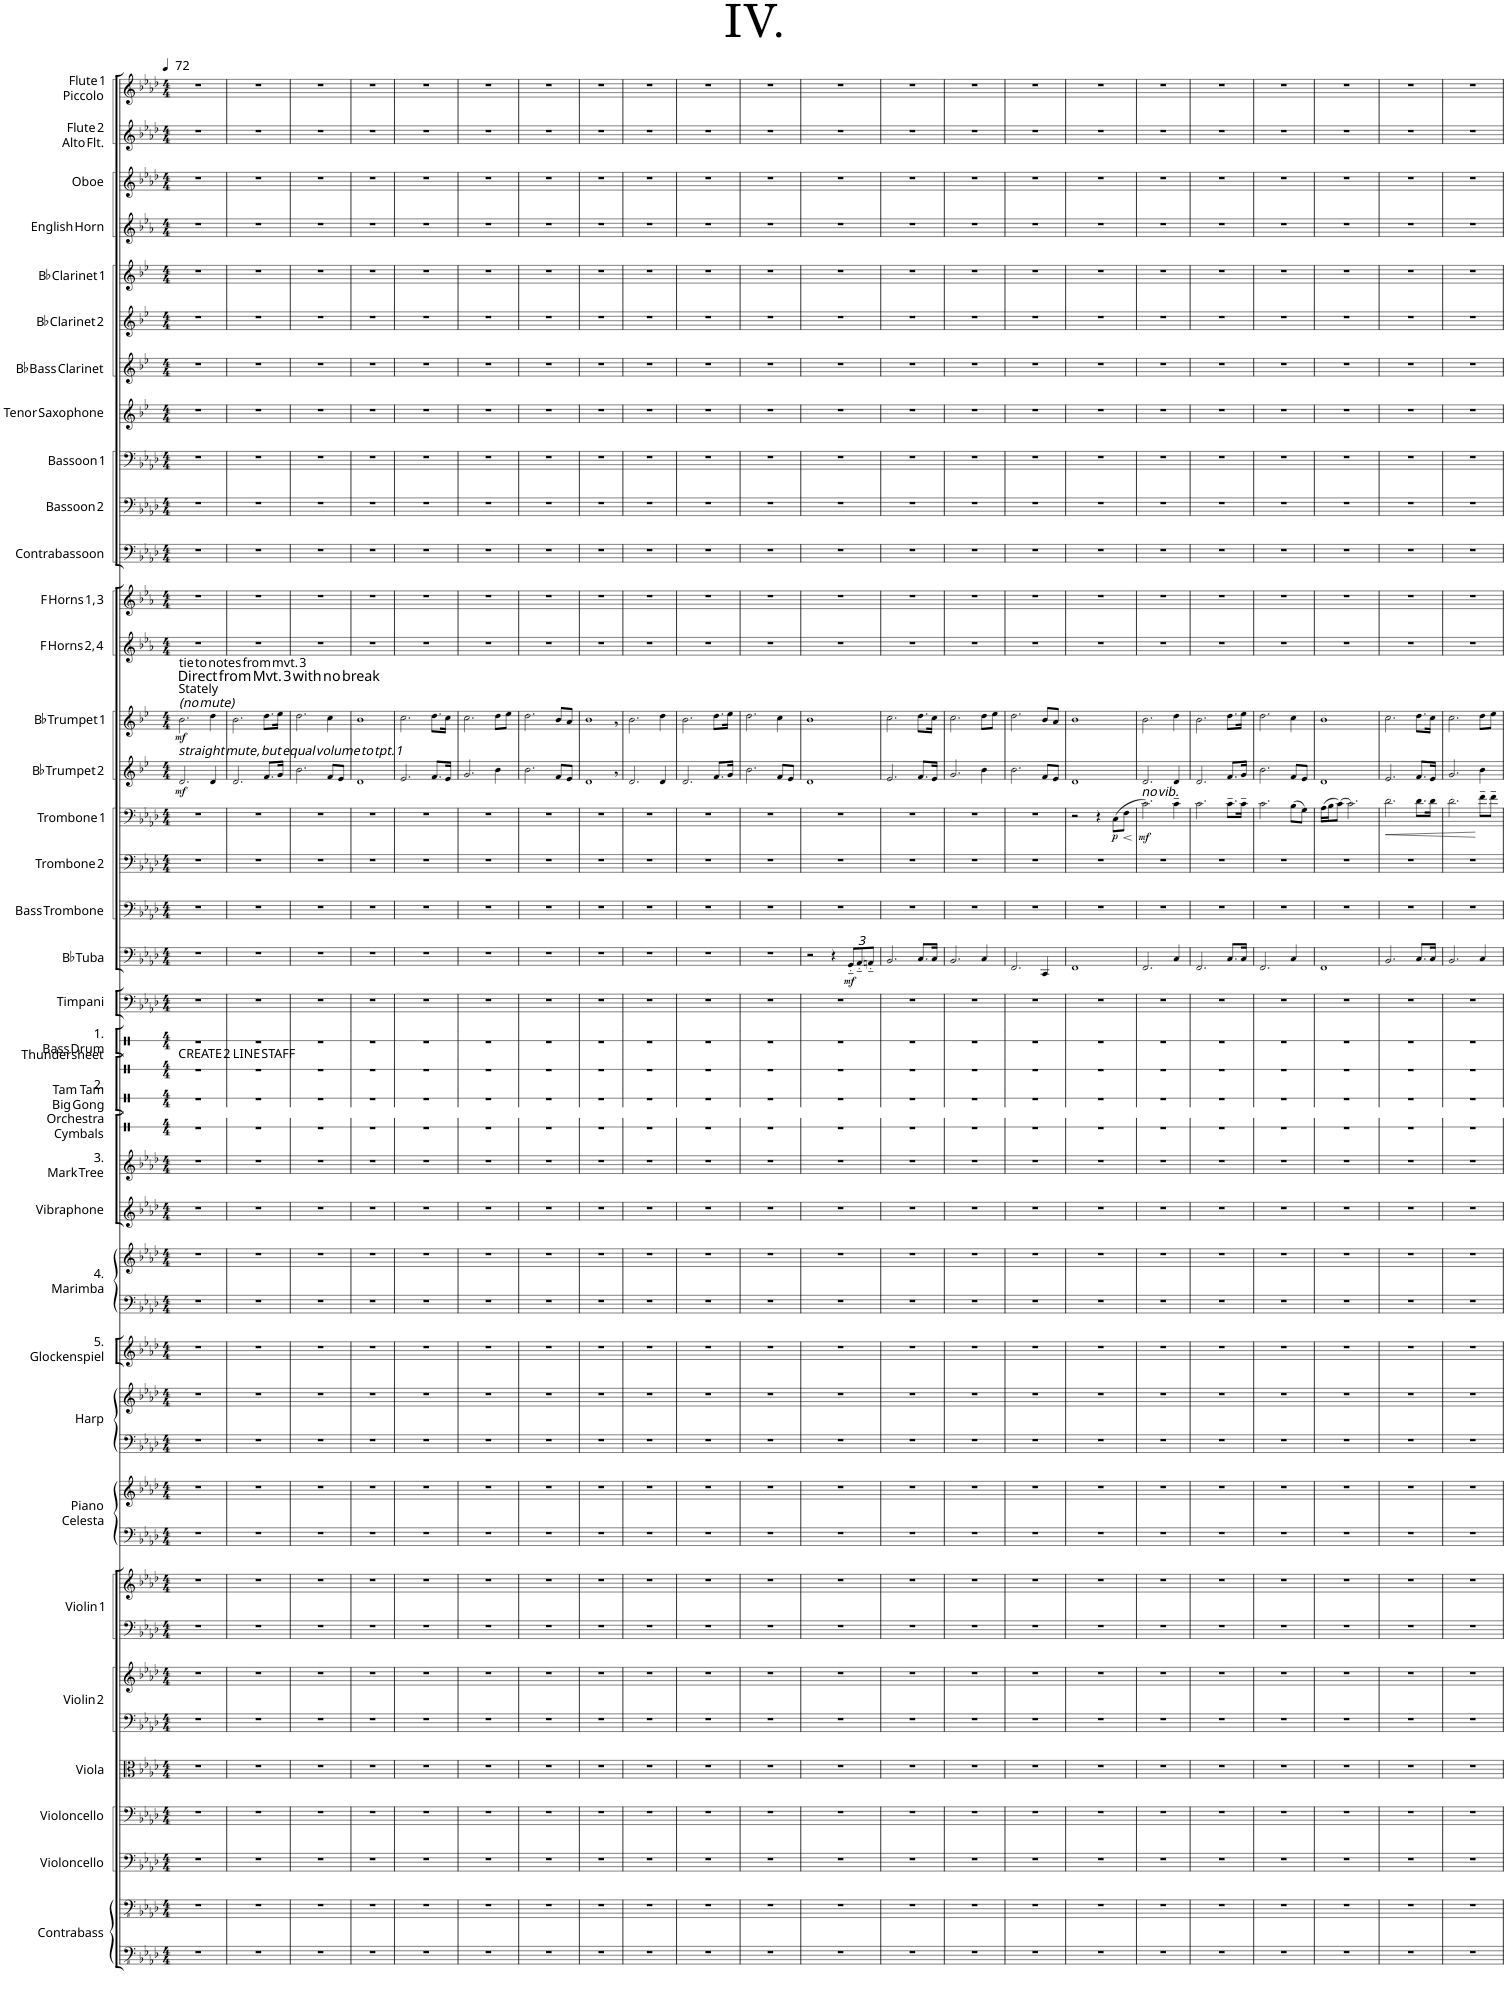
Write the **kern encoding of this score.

**kern	**kern	**kern	**kern	**kern	**kern	**kern	**kern	**kern	**kern	**kern	**kern	**kern	**kern	**kern	**kern	**kern	**kern	**kern	**kern	**kern	**kern	**kern	**kern	**dynam	**kern	**kern	**kern	**dynam	**kern	**dynam	**kern	**dynam	**kern	**kern	**kern	**kern	**kern	**kern	**kern	**kern	**kern	**kern	**kern	**kern	**kern
*part36	*part36	*part35	*part34	*part33	*part32	*part32	*part31	*part31	*part30	*part30	*part29	*part29	*part28	*part27	*part27	*part26	*part25	*part24	*part23	*part22	*part21	*part20	*part19	*part19	*part18	*part17	*part16	*part16	*part15	*part15	*part14	*part14	*part13	*part12	*part11	*part10	*part9	*part8	*part7	*part6	*part5	*part4	*part3	*part2	*part1
*staff42	*staff41	*staff40	*staff39	*staff38	*staff37	*staff36	*staff35	*staff34	*staff33	*staff32	*staff31	*staff30	*staff29	*staff28	*staff27	*staff26	*staff25	*staff24	*staff23	*staff22	*staff21	*staff20	*staff19	*staff19	*staff18	*staff17	*staff16	*staff16	*staff15	*staff15	*staff14	*staff14	*staff13	*staff12	*staff11	*staff10	*staff9	*staff8	*staff7	*staff6	*staff5	*staff4	*staff3	*staff2	*staff1
*I"Contrabass	*	*I"Violoncello	*I"Violoncello	*I"Viola	*I"Violin 2	*	*I"Violin 1	*	*I"Piano Celesta	*	*I"Harp	*	*I"5. Glockenspiel	*I"4. Marimba	*	*I"Vibraphone	*I"3. Mark Tree	*I"Orchestra Cymbals	*I"Tam-Tam Big Gong	*I"Thundersheet  2.	*I"1. Bass Drum	*I"Timpani	*I"Bb Tuba	*	*I"Bass Trombone	*I"Trombone 2	*I"Trombone 1	*	*I"Bb Trumpet 2	*	*I"Bb Trumpet 1	*	*I"F Horns 2, 4	*I"F Horns 1, 3	*I"Contrabassoon	*I"Bassoon 2	*I"Bassoon 1	*I"Tenor Saxophone	*I"Bb Bass Clarinet	*I"Bb Clarinet 2	*I"Bb Clarinet 1	*I"English Horn	*I"Oboe	*I"Flute 2 Alto Flt.	*I"Flute 1 Piccolo
*I'Cb.	*	*I'Vc.	*I'Vc.	*I'Vla.	*I'Vln. 2	*	*I'Vln. 1	*	*I'Pno. Csta.	*	*I'Hrp.	*	*I'5. Glk.	*I'4. Mrm.	*	*I'Vib.	*I'3. M. Tree	*I'Orch.  Cym.	*I'Tam Gong	*I'Thu.  2.	*I'1. B.D.	*I'Timp.	*I'Bb Tu.	*	*I'B. Trb.	*I'Trb. 2	*I'Trb. 1	*	*I'Bb Tpt. 2	*	*I'Bb Tpt. 1	*	*I'F Hns. 2, 4	*I'F Hns. 1, 3	*I'Cbsn.	*I'Bsn. 2	*I'Bsn. 1	*I'T. Sax.	*I'Bb B. Cl.	*I'Bb Cl. 2	*I'Bb Cl. 1	*I'E. Hn.	*I'Ob.	*I'Fl. 2 AFlt	*I'Fl. 1 Picc.
*	*	*	*	*	*	*	*	*	*	*	*	*	*	*	*	*	*	*stria1	*stria1	*stria1	*stria1	*	*	*	*	*	*	*	*	*	*	*	*	*	*	*	*	*	*	*	*	*	*	*	*
*clefFv4	*clefFv4	*clefF4	*clefF4	*clefC3	*clefF4	*clefG2	*clefF4	*clefG2	*clefF4	*clefG2	*clefF4	*clefG2	*clefG2	*clefF4	*clefG2	*clefG2	*clefG2	*clefX	*clefX	*clefX	*clefX	*clefF4	*clefF4	*	*clefF4	*clefF4	*clefF4	*	*clefG2	*	*clefG2	*	*clefG2	*clefG2	*clefF4	*clefF4	*clefF4	*clefG2	*clefG2	*clefG2	*clefG2	*clefG2	*clefG2	*clefG2	*clefG2
*	*	*	*	*	*	*	*	*	*	*	*	*	*Trd-14c-24	*	*	*	*	*	*	*	*	*	*	*	*	*	*	*	*Trd1c2	*	*Trd1c2	*	*Trd4c7	*Trd4c7	*Trd7c12	*	*	*Trd8c14	*Trd8c14	*Trd1c2	*Trd1c2	*Trd4c7	*	*	*
*k[b-e-a-d-]	*k[b-e-a-d-]	*k[b-e-a-d-]	*k[b-e-a-d-]	*k[b-e-a-d-]	*k[b-e-a-d-]	*k[b-e-a-d-]	*k[b-e-a-d-]	*k[b-e-a-d-]	*k[b-e-a-d-]	*k[b-e-a-d-]	*k[b-e-a-d-]	*k[b-e-a-d-]	*k[b-e-a-d-]	*k[b-e-a-d-]	*k[b-e-a-d-]	*k[b-e-a-d-]	*k[b-e-a-d-]	*k[]	*k[]	*k[]	*k[]	*k[b-e-a-d-]	*k[b-e-a-d-]	*	*k[b-e-a-d-]	*k[b-e-a-d-]	*k[b-e-a-d-]	*	*k[b-e-]	*	*k[b-e-]	*	*k[b-e-a-]	*k[b-e-a-]	*k[b-e-a-d-]	*k[b-e-a-d-]	*k[b-e-a-d-]	*k[b-e-]	*k[b-e-]	*k[b-e-]	*k[b-e-]	*k[b-e-a-]	*k[b-e-a-d-]	*k[b-e-a-d-]	*k[b-e-a-d-]
*M4/4	*M4/4	*M4/4	*M4/4	*M4/4	*M4/4	*M4/4	*M4/4	*M4/4	*M4/4	*M4/4	*M4/4	*M4/4	*M4/4	*M4/4	*M4/4	*M4/4	*M4/4	*M4/4	*M4/4	*M4/4	*M4/4	*M4/4	*M4/4	*	*M4/4	*M4/4	*M4/4	*	*M4/4	*	*M4/4	*	*M4/4	*M4/4	*M4/4	*M4/4	*M4/4	*M4/4	*M4/4	*M4/4	*M4/4	*M4/4	*M4/4	*M4/4	*M4/4
*MM72	*MM72	*MM72	*MM72	*MM72	*MM72	*MM72	*MM72	*MM72	*MM72	*MM72	*MM72	*MM72	*MM72	*MM72	*MM72	*MM72	*MM72	*MM72	*MM72	*MM72	*MM72	*MM72	*MM72	*	*MM72	*MM72	*MM72	*	*MM72	*	*MM72	*	*MM72	*MM72	*MM72	*MM72	*MM72	*MM72	*MM72	*MM72	*MM72	*MM72	*MM72	*MM72	*MM72
=1	=1	=1	=1	=1	=1	=1	=1	=1	=1	=1	=1	=1	=1	=1	=1	=1	=1	=1	=1	=1	=1	=1	=1	=1	=1	=1	=1	=1	=1	=1	=1	=1	=1	=1	=1	=1	=1	=1	=1	=1	=1	=1	=1	=1	=1
!	!	!	!	!	!	!	!	!	!	!	!	!	!	!	!	!	!	!	!	!	!	!	!	!	!	!	!	!	!	!	!LO:TX:a:i:t=(no mute)	!	!	!	!	!	!	!	!	!	!	!	!	!	!
!	!	!	!	!	!	!	!	!	!	!	!	!	!	!	!	!	!	!	!	!	!	!	!	!	!	!	!	!	!	!	!LO:TX:a:t=Stately	!	!	!	!	!	!	!	!	!	!	!	!	!	!
!	!	!	!	!	!	!	!	!	!	!	!	!	!	!	!	!	!	!	!	!	!	!	!	!	!	!	!	!	!	!	!LO:TX:a:t=Direct from Mvt. 3 with no break	!	!	!	!	!	!	!	!	!	!	!	!	!	!
!	!	!	!	!	!	!	!	!	!	!	!	!	!	!	!	!	!	!	!	!	!	!	!	!	!	!	!	!	!	!	!LO:TX:a:t=tie to notes from mvt. 3	!	!	!	!	!	!	!	!	!	!	!	!	!	!
!	!	!	!	!	!	!	!	!	!	!	!	!	!	!	!	!	!	!	!	!	!	!	!	!	!	!	!	!	!LO:TX:a:i:t=straight mute, but equal volume to tpt. 1	!	!	!	!	!	!	!	!	!	!	!	!	!	!	!	!
!	!	!	!	!	!	!	!	!	!	!	!	!	!	!	!	!	!	!	!	!LO:TX:a:B:t=CREATE 2-LINE STAFF	!	!	!	!	!	!	!	!	!	!	!	!	!	!	!	!	!	!	!	!	!	!	!	!	!
!	!	!	!	!	!	!	!	!	!	!	!	!	!	!	!	!	!	!	!	!	!	!	!	!	!	!	!	!	!	!LO:DY:b	!	!LO:DY:b	!	!	!	!	!	!	!	!	!	!	!	!	!
1r	1r	1r	1r	1r	1r	1r	1r	1r	1r	1r	1r	1r	1r	1r	1r	1r	1r	1r	1r	1r	1r	1r	1r	.	1r	1r	1r	.	2.d/	mf	2.b-\	mf	1r	1r	1r	1r	1r	1r	1r	1r	1r	1r	1r	1r	1r
.	.	.	.	.	.	.	.	.	.	.	.	.	.	.	.	.	.	.	.	.	.	.	.	.	.	.	.	.	4d/	.	4dd\	.	.	.	.	.	.	.	.	.	.	.	.	.	.
=2	=2	=2	=2	=2	=2	=2	=2	=2	=2	=2	=2	=2	=2	=2	=2	=2	=2	=2	=2	=2	=2	=2	=2	=2	=2	=2	=2	=2	=2	=2	=2	=2	=2	=2	=2	=2	=2	=2	=2	=2	=2	=2	=2	=2	=2
1r	1r	1r	1r	1r	1r	1r	1r	1r	1r	1r	1r	1r	1r	1r	1r	1r	1r	1r	1r	1r	1r	1r	1r	.	1r	1r	1r	.	2.d/	.	2.b-\	.	1r	1r	1r	1r	1r	1r	1r	1r	1r	1r	1r	1r	1r
.	.	.	.	.	.	.	.	.	.	.	.	.	.	.	.	.	.	.	.	.	.	.	.	.	.	.	.	.	8.f/L	.	8.dd\L	.	.	.	.	.	.	.	.	.	.	.	.	.	.
.	.	.	.	.	.	.	.	.	.	.	.	.	.	.	.	.	.	.	.	.	.	.	.	.	.	.	.	.	16g/Jk	.	16ee-\Jk	.	.	.	.	.	.	.	.	.	.	.	.	.	.
=3	=3	=3	=3	=3	=3	=3	=3	=3	=3	=3	=3	=3	=3	=3	=3	=3	=3	=3	=3	=3	=3	=3	=3	=3	=3	=3	=3	=3	=3	=3	=3	=3	=3	=3	=3	=3	=3	=3	=3	=3	=3	=3	=3	=3	=3
1r	1r	1r	1r	1r	1r	1r	1r	1r	1r	1r	1r	1r	1r	1r	1r	1r	1r	1r	1r	1r	1r	1r	1r	.	1r	1r	1r	.	2.b-\	.	2.dd\	.	1r	1r	1r	1r	1r	1r	1r	1r	1r	1r	1r	1r	1r
.	.	.	.	.	.	.	.	.	.	.	.	.	.	.	.	.	.	.	.	.	.	.	.	.	.	.	.	.	8f/L	.	4cc\	.	.	.	.	.	.	.	.	.	.	.	.	.	.
.	.	.	.	.	.	.	.	.	.	.	.	.	.	.	.	.	.	.	.	.	.	.	.	.	.	.	.	.	8e-/J	.	.	.	.	.	.	.	.	.	.	.	.	.	.	.	.
=4	=4	=4	=4	=4	=4	=4	=4	=4	=4	=4	=4	=4	=4	=4	=4	=4	=4	=4	=4	=4	=4	=4	=4	=4	=4	=4	=4	=4	=4	=4	=4	=4	=4	=4	=4	=4	=4	=4	=4	=4	=4	=4	=4	=4	=4
1r	1r	1r	1r	1r	1r	1r	1r	1r	1r	1r	1r	1r	1r	1r	1r	1r	1r	1r	1r	1r	1r	1r	1r	.	1r	1r	1r	.	1d	.	1b-	.	1r	1r	1r	1r	1r	1r	1r	1r	1r	1r	1r	1r	1r
=5	=5	=5	=5	=5	=5	=5	=5	=5	=5	=5	=5	=5	=5	=5	=5	=5	=5	=5	=5	=5	=5	=5	=5	=5	=5	=5	=5	=5	=5	=5	=5	=5	=5	=5	=5	=5	=5	=5	=5	=5	=5	=5	=5	=5	=5
1r	1r	1r	1r	1r	1r	1r	1r	1r	1r	1r	1r	1r	1r	1r	1r	1r	1r	1r	1r	1r	1r	1r	1r	.	1r	1r	1r	.	2.e-/	.	2.cc\	.	1r	1r	1r	1r	1r	1r	1r	1r	1r	1r	1r	1r	1r
.	.	.	.	.	.	.	.	.	.	.	.	.	.	.	.	.	.	.	.	.	.	.	.	.	.	.	.	.	8.f/L	.	8.dd\L	.	.	.	.	.	.	.	.	.	.	.	.	.	.
.	.	.	.	.	.	.	.	.	.	.	.	.	.	.	.	.	.	.	.	.	.	.	.	.	.	.	.	.	16e-/Jk	.	16cc\Jk	.	.	.	.	.	.	.	.	.	.	.	.	.	.
=6	=6	=6	=6	=6	=6	=6	=6	=6	=6	=6	=6	=6	=6	=6	=6	=6	=6	=6	=6	=6	=6	=6	=6	=6	=6	=6	=6	=6	=6	=6	=6	=6	=6	=6	=6	=6	=6	=6	=6	=6	=6	=6	=6	=6	=6
1r	1r	1r	1r	1r	1r	1r	1r	1r	1r	1r	1r	1r	1r	1r	1r	1r	1r	1r	1r	1r	1r	1r	1r	.	1r	1r	1r	.	2.g/	.	2.cc\	.	1r	1r	1r	1r	1r	1r	1r	1r	1r	1r	1r	1r	1r
.	.	.	.	.	.	.	.	.	.	.	.	.	.	.	.	.	.	.	.	.	.	.	.	.	.	.	.	.	4b-\	.	8dd\L	.	.	.	.	.	.	.	.	.	.	.	.	.	.
.	.	.	.	.	.	.	.	.	.	.	.	.	.	.	.	.	.	.	.	.	.	.	.	.	.	.	.	.	.	.	8ee-\J	.	.	.	.	.	.	.	.	.	.	.	.	.	.
=7	=7	=7	=7	=7	=7	=7	=7	=7	=7	=7	=7	=7	=7	=7	=7	=7	=7	=7	=7	=7	=7	=7	=7	=7	=7	=7	=7	=7	=7	=7	=7	=7	=7	=7	=7	=7	=7	=7	=7	=7	=7	=7	=7	=7	=7
1r	1r	1r	1r	1r	1r	1r	1r	1r	1r	1r	1r	1r	1r	1r	1r	1r	1r	1r	1r	1r	1r	1r	1r	.	1r	1r	1r	.	2.b-\	.	2.dd\	.	1r	1r	1r	1r	1r	1r	1r	1r	1r	1r	1r	1r	1r
.	.	.	.	.	.	.	.	.	.	.	.	.	.	.	.	.	.	.	.	.	.	.	.	.	.	.	.	.	8f/L	.	8b-/L	.	.	.	.	.	.	.	.	.	.	.	.	.	.
.	.	.	.	.	.	.	.	.	.	.	.	.	.	.	.	.	.	.	.	.	.	.	.	.	.	.	.	.	8e-/J	.	8a/J	.	.	.	.	.	.	.	.	.	.	.	.	.	.
=8	=8	=8	=8	=8	=8	=8	=8	=8	=8	=8	=8	=8	=8	=8	=8	=8	=8	=8	=8	=8	=8	=8	=8	=8	=8	=8	=8	=8	=8	=8	=8	=8	=8	=8	=8	=8	=8	=8	=8	=8	=8	=8	=8	=8	=8
1r	1r	1r	1r	1r	1r	1r	1r	1r	1r	1r	1r	1r	1r	1r	1r	1r	1r	1r	1r	1r	1r	1r	1r	.	1r	1r	1r	.	1d,<	.	1b-,<	.	1r	1r	1r	1r	1r	1r	1r	1r	1r	1r	1r	1r	1r
=9	=9	=9	=9	=9	=9	=9	=9	=9	=9	=9	=9	=9	=9	=9	=9	=9	=9	=9	=9	=9	=9	=9	=9	=9	=9	=9	=9	=9	=9	=9	=9	=9	=9	=9	=9	=9	=9	=9	=9	=9	=9	=9	=9	=9	=9
1r	1r	1r	1r	1r	1r	1r	1r	1r	1r	1r	1r	1r	1r	1r	1r	1r	1r	1r	1r	1r	1r	1r	1r	.	1r	1r	1r	.	2.d/	.	2.b-\	.	1r	1r	1r	1r	1r	1r	1r	1r	1r	1r	1r	1r	1r
.	.	.	.	.	.	.	.	.	.	.	.	.	.	.	.	.	.	.	.	.	.	.	.	.	.	.	.	.	4d/	.	4dd\	.	.	.	.	.	.	.	.	.	.	.	.	.	.
=10	=10	=10	=10	=10	=10	=10	=10	=10	=10	=10	=10	=10	=10	=10	=10	=10	=10	=10	=10	=10	=10	=10	=10	=10	=10	=10	=10	=10	=10	=10	=10	=10	=10	=10	=10	=10	=10	=10	=10	=10	=10	=10	=10	=10	=10
1r	1r	1r	1r	1r	1r	1r	1r	1r	1r	1r	1r	1r	1r	1r	1r	1r	1r	1r	1r	1r	1r	1r	1r	.	1r	1r	1r	.	2.d/	.	2.b-\	.	1r	1r	1r	1r	1r	1r	1r	1r	1r	1r	1r	1r	1r
.	.	.	.	.	.	.	.	.	.	.	.	.	.	.	.	.	.	.	.	.	.	.	.	.	.	.	.	.	8.f/L	.	8.dd\L	.	.	.	.	.	.	.	.	.	.	.	.	.	.
.	.	.	.	.	.	.	.	.	.	.	.	.	.	.	.	.	.	.	.	.	.	.	.	.	.	.	.	.	16g/Jk	.	16ee-\Jk	.	.	.	.	.	.	.	.	.	.	.	.	.	.
=11	=11	=11	=11	=11	=11	=11	=11	=11	=11	=11	=11	=11	=11	=11	=11	=11	=11	=11	=11	=11	=11	=11	=11	=11	=11	=11	=11	=11	=11	=11	=11	=11	=11	=11	=11	=11	=11	=11	=11	=11	=11	=11	=11	=11	=11
1r	1r	1r	1r	1r	1r	1r	1r	1r	1r	1r	1r	1r	1r	1r	1r	1r	1r	1r	1r	1r	1r	1r	1r	.	1r	1r	1r	.	2.b-\	.	2.dd\	.	1r	1r	1r	1r	1r	1r	1r	1r	1r	1r	1r	1r	1r
.	.	.	.	.	.	.	.	.	.	.	.	.	.	.	.	.	.	.	.	.	.	.	.	.	.	.	.	.	8f/L	.	4cc\	.	.	.	.	.	.	.	.	.	.	.	.	.	.
.	.	.	.	.	.	.	.	.	.	.	.	.	.	.	.	.	.	.	.	.	.	.	.	.	.	.	.	.	8e-/J	.	.	.	.	.	.	.	.	.	.	.	.	.	.	.	.
=12	=12	=12	=12	=12	=12	=12	=12	=12	=12	=12	=12	=12	=12	=12	=12	=12	=12	=12	=12	=12	=12	=12	=12	=12	=12	=12	=12	=12	=12	=12	=12	=12	=12	=12	=12	=12	=12	=12	=12	=12	=12	=12	=12	=12	=12
1r	1r	1r	1r	1r	1r	1r	1r	1r	1r	1r	1r	1r	1r	1r	1r	1r	1r	1r	1r	1r	1r	1r	2r	.	1r	1r	1r	.	1d	.	1b-	.	1r	1r	1r	1r	1r	1r	1r	1r	1r	1r	1r	1r	1r
.	.	.	.	.	.	.	.	.	.	.	.	.	.	.	.	.	.	.	.	.	.	.	4r	.	.	.	.	.	.	.	.	.	.	.	.	.	.	.	.	.	.	.	.	.	.
*	*	*	*	*	*	*	*	*	*	*	*	*	*	*	*	*	*	*	*	*	*	*	*Xbrackettup	*	*	*	*	*	*	*	*	*	*	*	*	*	*	*	*	*	*	*	*	*	*
!	!	!	!	!	!	!	!	!	!	!	!	!	!	!	!	!	!	!	!	!	!	!	!	!LO:DY:b	!	!	!	!	!	!	!	!	!	!	!	!	!	!	!	!	!	!	!	!	!
.	.	.	.	.	.	.	.	.	.	.	.	.	.	.	.	.	.	.	.	.	.	.	12GG'~/L	mf	.	.	.	.	.	.	.	.	.	.	.	.	.	.	.	.	.	.	.	.	.
.	.	.	.	.	.	.	.	.	.	.	.	.	.	.	.	.	.	.	.	.	.	.	12AA-'~/	.	.	.	.	.	.	.	.	.	.	.	.	.	.	.	.	.	.	.	.	.	.
.	.	.	.	.	.	.	.	.	.	.	.	.	.	.	.	.	.	.	.	.	.	.	12AAn'~/J	.	.	.	.	.	.	.	.	.	.	.	.	.	.	.	.	.	.	.	.	.	.
=13	=13	=13	=13	=13	=13	=13	=13	=13	=13	=13	=13	=13	=13	=13	=13	=13	=13	=13	=13	=13	=13	=13	=13	=13	=13	=13	=13	=13	=13	=13	=13	=13	=13	=13	=13	=13	=13	=13	=13	=13	=13	=13	=13	=13	=13
1r	1r	1r	1r	1r	1r	1r	1r	1r	1r	1r	1r	1r	1r	1r	1r	1r	1r	1r	1r	1r	1r	1r	2.BB-/	.	1r	1r	1r	.	2.e-/	.	2.cc\	.	1r	1r	1r	1r	1r	1r	1r	1r	1r	1r	1r	1r	1r
.	.	.	.	.	.	.	.	.	.	.	.	.	.	.	.	.	.	.	.	.	.	.	8.C/L	.	.	.	.	.	8.f/L	.	8.dd\L	.	.	.	.	.	.	.	.	.	.	.	.	.	.
.	.	.	.	.	.	.	.	.	.	.	.	.	.	.	.	.	.	.	.	.	.	.	16C/Jk	.	.	.	.	.	16e-/Jk	.	16cc\Jk	.	.	.	.	.	.	.	.	.	.	.	.	.	.
=14	=14	=14	=14	=14	=14	=14	=14	=14	=14	=14	=14	=14	=14	=14	=14	=14	=14	=14	=14	=14	=14	=14	=14	=14	=14	=14	=14	=14	=14	=14	=14	=14	=14	=14	=14	=14	=14	=14	=14	=14	=14	=14	=14	=14	=14
1r	1r	1r	1r	1r	1r	1r	1r	1r	1r	1r	1r	1r	1r	1r	1r	1r	1r	1r	1r	1r	1r	1r	2.BB-/	.	1r	1r	1r	.	2.g/	.	2.cc\	.	1r	1r	1r	1r	1r	1r	1r	1r	1r	1r	1r	1r	1r
.	.	.	.	.	.	.	.	.	.	.	.	.	.	.	.	.	.	.	.	.	.	.	4C/	.	.	.	.	.	4b-\	.	8dd\L	.	.	.	.	.	.	.	.	.	.	.	.	.	.
.	.	.	.	.	.	.	.	.	.	.	.	.	.	.	.	.	.	.	.	.	.	.	.	.	.	.	.	.	.	.	8ee-\J	.	.	.	.	.	.	.	.	.	.	.	.	.	.
=15	=15	=15	=15	=15	=15	=15	=15	=15	=15	=15	=15	=15	=15	=15	=15	=15	=15	=15	=15	=15	=15	=15	=15	=15	=15	=15	=15	=15	=15	=15	=15	=15	=15	=15	=15	=15	=15	=15	=15	=15	=15	=15	=15	=15	=15
1r	1r	1r	1r	1r	1r	1r	1r	1r	1r	1r	1r	1r	1r	1r	1r	1r	1r	1r	1r	1r	1r	1r	2.FF/	.	1r	1r	1r	.	2.b-\	.	2.dd\	.	1r	1r	1r	1r	1r	1r	1r	1r	1r	1r	1r	1r	1r
.	.	.	.	.	.	.	.	.	.	.	.	.	.	.	.	.	.	.	.	.	.	.	4CC/	.	.	.	.	.	8f/L	.	8b-/L	.	.	.	.	.	.	.	.	.	.	.	.	.	.
.	.	.	.	.	.	.	.	.	.	.	.	.	.	.	.	.	.	.	.	.	.	.	.	.	.	.	.	.	8e-/J	.	8a/J	.	.	.	.	.	.	.	.	.	.	.	.	.	.
=16	=16	=16	=16	=16	=16	=16	=16	=16	=16	=16	=16	=16	=16	=16	=16	=16	=16	=16	=16	=16	=16	=16	=16	=16	=16	=16	=16	=16	=16	=16	=16	=16	=16	=16	=16	=16	=16	=16	=16	=16	=16	=16	=16	=16	=16
1r	1r	1r	1r	1r	1r	1r	1r	1r	1r	1r	1r	1r	1r	1r	1r	1r	1r	1r	1r	1r	1r	1r	1FF	.	1r	1r	2r	.	1d	.	1b-	.	1r	1r	1r	1r	1r	1r	1r	1r	1r	1r	1r	1r	1r
.	.	.	.	.	.	.	.	.	.	.	.	.	.	.	.	.	.	.	.	.	.	.	.	.	.	.	4r	.	.	.	.	.	.	.	.	.	.	.	.	.	.	.	.	.	.
!	!	!	!	!	!	!	!	!	!	!	!	!	!	!	!	!	!	!	!	!	!	!	!	!	!	!	!	!LO:DY:b	!	!	!	!	!	!	!	!	!	!	!	!	!	!	!	!	!
.	.	.	.	.	.	.	.	.	.	.	.	.	.	.	.	.	.	.	.	.	.	.	.	.	.	.	(>8C\L	p	.	.	.	.	.	.	.	.	.	.	.	.	.	.	.	.	.
!	!	!	!	!	!	!	!	!	!	!	!	!	!	!	!	!	!	!	!	!	!	!	!	!	!	!	!	!LO:HP:b	!	!	!	!	!	!	!	!	!	!	!	!	!	!	!	!	!
.	.	.	.	.	.	.	.	.	.	.	.	.	.	.	.	.	.	.	.	.	.	.	.	.	.	.	8F\J	<	.	.	.	.	.	.	.	.	.	.	.	.	.	.	.	.	.
=17	=17	=17	=17	=17	=17	=17	=17	=17	=17	=17	=17	=17	=17	=17	=17	=17	=17	=17	=17	=17	=17	=17	=17	=17	=17	=17	=17	=17	=17	=17	=17	=17	=17	=17	=17	=17	=17	=17	=17	=17	=17	=17	=17	=17	=17
!	!	!	!	!	!	!	!	!	!	!	!	!	!	!	!	!	!	!	!	!	!	!	!	!	!	!	!LO:TX:a:i:t=no vib.	!	!	!	!	!	!	!	!	!	!	!	!	!	!	!	!	!	!
!	!	!	!	!	!	!	!	!	!	!	!	!	!	!	!	!	!	!	!	!	!	!	!	!	!	!	!	!LO:DY:b	!	!	!	!	!	!	!	!	!	!	!	!	!	!	!	!	!
1r	1r	1r	1r	1r	1r	1r	1r	1r	1r	1r	1r	1r	1r	1r	1r	1r	1r	1r	1r	1r	1r	1r	2.FF/	.	1r	1r	2.c\)	mf	2.d/	.	2.b-\	.	1r	1r	1r	1r	1r	1r	1r	1r	1r	1r	1r	1r	1r
.	.	.	.	.	.	.	.	.	.	.	.	.	.	.	.	.	.	.	.	.	.	.	4C/	.	.	.	4c~\	.	4d/	.	4dd\	.	.	.	.	.	.	.	.	.	.	.	.	.	.
=18	=18	=18	=18	=18	=18	=18	=18	=18	=18	=18	=18	=18	=18	=18	=18	=18	=18	=18	=18	=18	=18	=18	=18	=18	=18	=18	=18	=18	=18	=18	=18	=18	=18	=18	=18	=18	=18	=18	=18	=18	=18	=18	=18	=18	=18
1r	1r	1r	1r	1r	1r	1r	1r	1r	1r	1r	1r	1r	1r	1r	1r	1r	1r	1r	1r	1r	1r	1r	2.FF/	.	1r	1r	2.c\	.	2.d/	.	2.b-\	.	1r	1r	1r	1r	1r	1r	1r	1r	1r	1r	1r	1r	1r
.	.	.	.	.	.	.	.	.	.	.	.	.	.	.	.	.	.	.	.	.	.	.	8.C/L	.	.	.	8.c~\L	.	8.f/L	.	8.dd\L	.	.	.	.	.	.	.	.	.	.	.	.	.	.
.	.	.	.	.	.	.	.	.	.	.	.	.	.	.	.	.	.	.	.	.	.	.	16C/Jk	.	.	.	16c~\Jk	.	16g/Jk	.	16ee-\Jk	.	.	.	.	.	.	.	.	.	.	.	.	.	.
=19	=19	=19	=19	=19	=19	=19	=19	=19	=19	=19	=19	=19	=19	=19	=19	=19	=19	=19	=19	=19	=19	=19	=19	=19	=19	=19	=19	=19	=19	=19	=19	=19	=19	=19	=19	=19	=19	=19	=19	=19	=19	=19	=19	=19	=19
1r	1r	1r	1r	1r	1r	1r	1r	1r	1r	1r	1r	1r	1r	1r	1r	1r	1r	1r	1r	1r	1r	1r	2.FF/	.	1r	1r	2.c\	.	2.b-\	.	2.dd\	.	1r	1r	1r	1r	1r	1r	1r	1r	1r	1r	1r	1r	1r
.	.	.	.	.	.	.	.	.	.	.	.	.	.	.	.	.	.	.	.	.	.	.	4C/	.	.	.	(>8B-\L	.	8f/L	.	4cc\	.	.	.	.	.	.	.	.	.	.	.	.	.	.
.	.	.	.	.	.	.	.	.	.	.	.	.	.	.	.	.	.	.	.	.	.	.	.	.	.	.	8G\J)	.	8e-/J	.	.	.	.	.	.	.	.	.	.	.	.	.	.	.	.
=20	=20	=20	=20	=20	=20	=20	=20	=20	=20	=20	=20	=20	=20	=20	=20	=20	=20	=20	=20	=20	=20	=20	=20	=20	=20	=20	=20	=20	=20	=20	=20	=20	=20	=20	=20	=20	=20	=20	=20	=20	=20	=20	=20	=20	=20
1r	1r	1r	1r	1r	1r	1r	1r	1r	1r	1r	1r	1r	1r	1r	1r	1r	1r	1r	1r	1r	1r	1r	1FF	.	1r	1r	(>16A-\LL	.	1d	.	1b-	.	1r	1r	1r	1r	1r	1r	1r	1r	1r	1r	1r	1r	1r
.	.	.	.	.	.	.	.	.	.	.	.	.	.	.	.	.	.	.	.	.	.	.	.	.	.	.	16B-\J	.	.	.	.	.	.	.	.	.	.	.	.	.	.	.	.	.	.
.	.	.	.	.	.	.	.	.	.	.	.	.	.	.	.	.	.	.	.	.	.	.	.	.	.	.	[8c\J)	.	.	.	.	.	.	.	.	.	.	.	.	.	.	.	.	.	.
.	.	.	.	.	.	.	.	.	.	.	.	.	.	.	.	.	.	.	.	.	.	.	.	.	.	.	2.c\]	.	.	.	.	.	.	.	.	.	.	.	.	.	.	.	.	.	.
=21	=21	=21	=21	=21	=21	=21	=21	=21	=21	=21	=21	=21	=21	=21	=21	=21	=21	=21	=21	=21	=21	=21	=21	=21	=21	=21	=21	=21	=21	=21	=21	=21	=21	=21	=21	=21	=21	=21	=21	=21	=21	=21	=21	=21	=21
1r	1r	1r	1r	1r	1r	1r	1r	1r	1r	1r	1r	1r	1r	1r	1r	1r	1r	1r	1r	1r	1r	1r	2.BB-/	.	1r	1r	2.d-\	.	2.e-/	.	2.cc\	.	1r	1r	1r	1r	1r	1r	1r	1r	1r	1r	1r	1r	1r
.	.	.	.	.	.	.	.	.	.	.	.	.	.	.	.	.	.	.	.	.	.	.	8.C/L	.	.	.	8.d-\L	.	8.f/L	.	8.dd\L	.	.	.	.	.	.	.	.	.	.	.	.	.	.
.	.	.	.	.	.	.	.	.	.	.	.	.	.	.	.	.	.	.	.	.	.	.	16C/Jk	.	.	.	16d-\Jk	.	16e-/Jk	.	16cc\Jk	.	.	.	.	.	.	.	.	.	.	.	.	.	.
=22	=22	=22	=22	=22	=22	=22	=22	=22	=22	=22	=22	=22	=22	=22	=22	=22	=22	=22	=22	=22	=22	=22	=22	=22	=22	=22	=22	=22	=22	=22	=22	=22	=22	=22	=22	=22	=22	=22	=22	=22	=22	=22	=22	=22	=22
1r	1r	1r	1r	1r	1r	1r	1r	1r	1r	1r	1r	1r	1r	1r	1r	1r	1r	1r	1r	1r	1r	1r	2.BB-/	.	1r	1r	2.d-\	.	2.g/	.	2.cc\	.	1r	1r	1r	1r	1r	1r	1r	1r	1r	1r	1r	1r	1r
.	.	.	.	.	.	.	.	.	.	.	.	.	.	.	.	.	.	.	.	.	.	.	4C/	.	.	.	8f~\L	[	4b-\	.	8dd\L	.	.	.	.	.	.	.	.	.	.	.	.	.	.
.	.	.	.	.	.	.	.	.	.	.	.	.	.	.	.	.	.	.	.	.	.	.	.	.	.	.	8f~\J	.	.	.	8ee-\J	.	.	.	.	.	.	.	.	.	.	.	.	.	.
=	=	=	=	=	=	=	=	=	=	=	=	=	=	=	=	=	=	=	=	=	=	=	=	=	=	=	=	=	=	=	=	=	=	=	=	=	=	=	=	=	=	=	=	=	=
*-	*-	*-	*-	*-	*-	*-	*-	*-	*-	*-	*-	*-	*-	*-	*-	*-	*-	*-	*-	*-	*-	*-	*-	*-	*-	*-	*-	*-	*-	*-	*-	*-	*-	*-	*-	*-	*-	*-	*-	*-	*-	*-	*-	*-	*-
